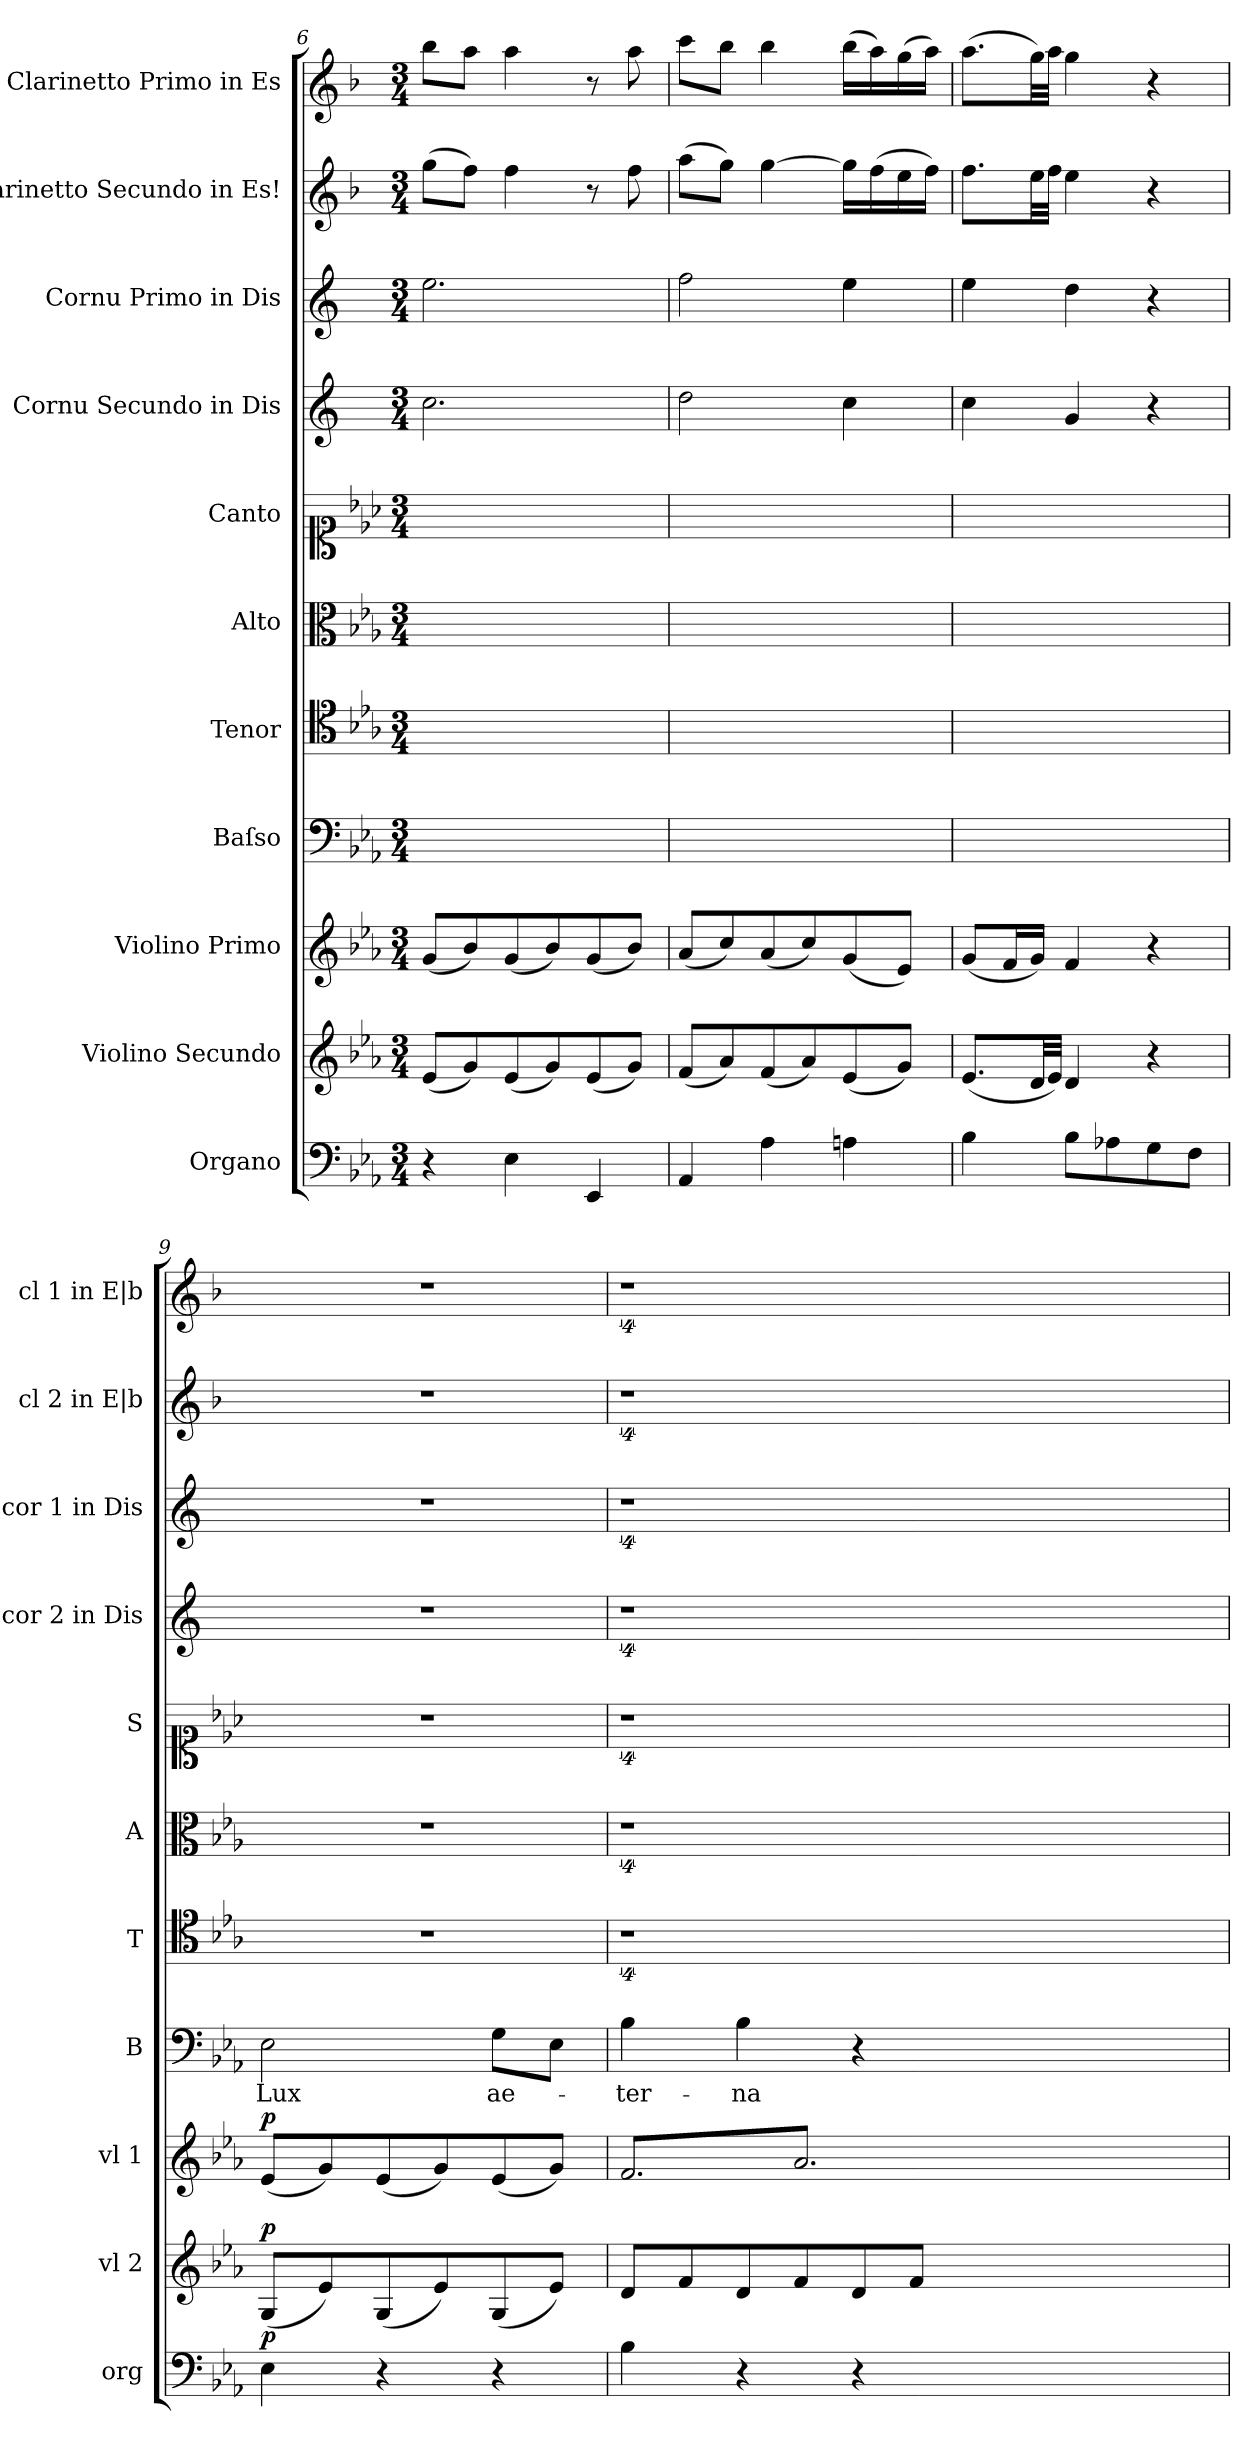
**kern	**dynam	**kern	**dynam	**kern	**dynam	**kern	**text	**kern	**kern	**kern	**kern	**kern	**kern	**kern
*part11	*part11	*part10	*part10	*part9	*part9	*part8	*part8	*part7	*part6	*part5	*part4	*part3	*part2	*part1
*staff11	*staff11	*staff10	*staff10	*staff9	*staff9	*staff8	*staff8	*staff7	*staff6	*staff5	*staff4	*staff3	*staff2	*staff1
*I"Organo	*	*I"Violino Secundo	*	*I"Violino Primo	*	*I"Baſso	*	*I"Tenor	*I"Alto	*I"Canto	*I"Cornu Secundo in Dis	*I"Cornu Primo in Dis	*I"Clarinetto Secundo in Es!	*I"Clarinetto Primo in Es
*I'org	*	*I'vl 2	*	*I'vl 1	*	*I'B	*	*I'T	*I'A	*I'S	*I'cor 2 in Dis	*I'cor 1 in Dis	*I'cl 2 in E|b	*I'cl 1 in E|b
*clefF4	*	*clefG2	*	*clefG2	*	*clefF4	*	*clefC4	*clefC3	*clefC1	*clefG2	*clefG2	*clefG2	*clefG2
*	*	*	*	*	*	*	*	*	*	*	*ITrd5c9	*ITrd5c9	*ITrd1c2	*ITrd1c2
*k[b-e-a-]	*	*k[b-e-a-]	*	*k[b-e-a-]	*	*k[b-e-a-]	*	*k[b-e-a-]	*k[b-e-a-]	*k[b-e-a-]	*k[b-e-a-]	*k[b-e-a-]	*k[b-e-a-]	*k[b-e-a-]
*E-:	*	*E-:	*	*E-:	*	*E-:	*	*E-:	*E-:	*E-:	*E-:	*E-:	*E-:	*E-:
*M3/4	*	*M3/4	*	*M3/4	*	*M3/4	*	*M3/4	*M3/4	*M3/4	*M3/4	*M3/4	*M3/4	*M3/4
=6	=6	=6	=6	=6	=6	=6	=6	=6	=6	=6	=6	=6	=6	=6
4r	.	(8e-/L	.	(8g/L	.	2.ryy	.	2.ryy	2.ryy	2.ryy	2.e-\	2.g\	(8ff\L	8aa-\L
.	.	8g/)	.	8b-/)	.	.	.	.	.	.	.	.	8ee-\J)	8gg\J
4E-\	.	(8e-/	.	(8g/	.	.	.	.	.	.	.	.	4ee-\	4gg\
.	.	8g/)	.	8b-/)	.	.	.	.	.	.	.	.	.	.
4EE-/	.	(8e-/	.	(8g/	.	.	.	.	.	.	.	.	8r	8r
.	.	8g/J)	.	8b-/J)	.	.	.	.	.	.	.	.	8ee-\	8gg\
=7	=7	=7	=7	=7	=7	=7	=7	=7	=7	=7	=7	=7	=7	=7
4AA-/	.	(8f/L	.	(8a-/L	.	2.ryy	.	2.ryy	2.ryy	2.ryy	2f\	2a-\	(8gg\L	8bb-\L
.	.	8a-/)	.	8cc/)	.	.	.	.	.	.	.	.	8ff\J)	8aa-\J
4A-\	.	(8f/	.	(8a-/	.	.	.	.	.	.	.	.	[4ff\	4aa-\
.	.	8a-/)	.	8cc/)	.	.	.	.	.	.	.	.	.	.
4An\	.	(8e-/	.	(8g/	.	.	.	.	.	.	4e-\	4g\	16ff\LL]	(16aa-\LL
.	.	.	.	.	.	.	.	.	.	.	.	.	(16ee-\	16gg\)
.	.	8g/J)	.	8e-/J)	.	.	.	.	.	.	.	.	16dd\	(16ff\
.	.	.	.	.	.	.	.	.	.	.	.	.	16ee-\JJ)	16gg\JJ)
=8	=8	=8	=8	=8	=8	=8	=8	=8	=8	=8	=8	=8	=8	=8
4B-\	.	(8.e-/L	.	(8g/L	.	2.ryy	.	2.ryy	2.ryy	2.ryy	4e-\	4g\	8.ee-\L	(8.gg\L
.	.	.	.	16f/L	.	.	.	.	.	.	.	.	.	.
.	.	32d/LL	.	16g/JJ)	.	.	.	.	.	.	.	.	32dd\LL	32ff\LL)
.	.	32e-/JJJ)	.	.	.	.	.	.	.	.	.	.	32ee-\JJJ	32gg\JJJ
8B-\L	.	4d/	.	4f/	.	.	.	.	.	.	4B-/	4f\	4dd\	4ff\
8A-X\	.	.	.	.	.	.	.	.	.	.	.	.	.	.
8G\	.	4r	.	4r	.	.	.	.	.	.	4r	4r	4r	4r
8F\J	.	.	.	.	.	.	.	.	.	.	.	.	.	.
=9	=9	=9	=9	=9	=9	=9	=9	=9	=9	=9	=9	=9	=9	=9
!	!LO:DY:a	!	!LO:DY:a	!	!LO:DY:a	!	!	!	!	!	!	!	!	!
4E-\	p.	(8G/L	p.	(8e-/L	p.	2E-\	Lux	2.r	2.r	2.r	2.r	2.r	2.r	2.r
.	.	8e-/)	.	8g/)	.	.	.	.	.	.	.	.	.	.
4r	.	(8G/	.	(8e-/	.	.	.	.	.	.	.	.	.	.
.	.	8e-/)	.	8g/)	.	.	.	.	.	.	.	.	.	.
4r	.	(8G/	.	(8e-/	.	8G\L	ae-	.	.	.	.	.	.	.
.	.	8e-/J)	.	8g/J)	.	8E-\J	.	.	.	.	.	.	.	.
=10	=10	=10	=10	=10	=10	=10	=10	=10	=10	=10	=10	=10	=10	=10
*	*	*	*	*tremolo	*	*	*	*	*	*	*	*	*	*
4B-\	.	8d/L	.	8f/L	.	4B-\	-ter-	4%9r	4%9r	4%9r	4%9r	4%9r	4%9r	4%9r
.	.	8f/	.	8a-/	.	.	.	.	.	.	.	.	.	.
4r	.	8d/	.	8f/	.	4B-\	-na	.	.	.	.	.	.	.
.	.	8f/	.	8a-/	.	.	.	.	.	.	.	.	.	.
4r	.	8d/	.	8f/	.	4r	.	.	.	.	.	.	.	.
.	.	8f/J	.	8a-/J	.	.	.	.	.	.	.	.	.	.
*	*	*	*	*Xtremolo	*	*	*	*	*	*	*	*	*	*
1.ryy	.	1.ryy	.	1.ryy	.	1.ryy	.	.	.	.	.	.	.	.
.	.	.	.	.	.	.	.	.	.	.	.	.	.	.
.	.	.	.	.	.	.	.	.	.	.	.	.	.	.
=	=	=	=	=	=	=	=	=	=	=	=	=	=	=
*-	*-	*-	*-	*-	*-	*-	*-	*-	*-	*-	*-	*-	*-	*-
